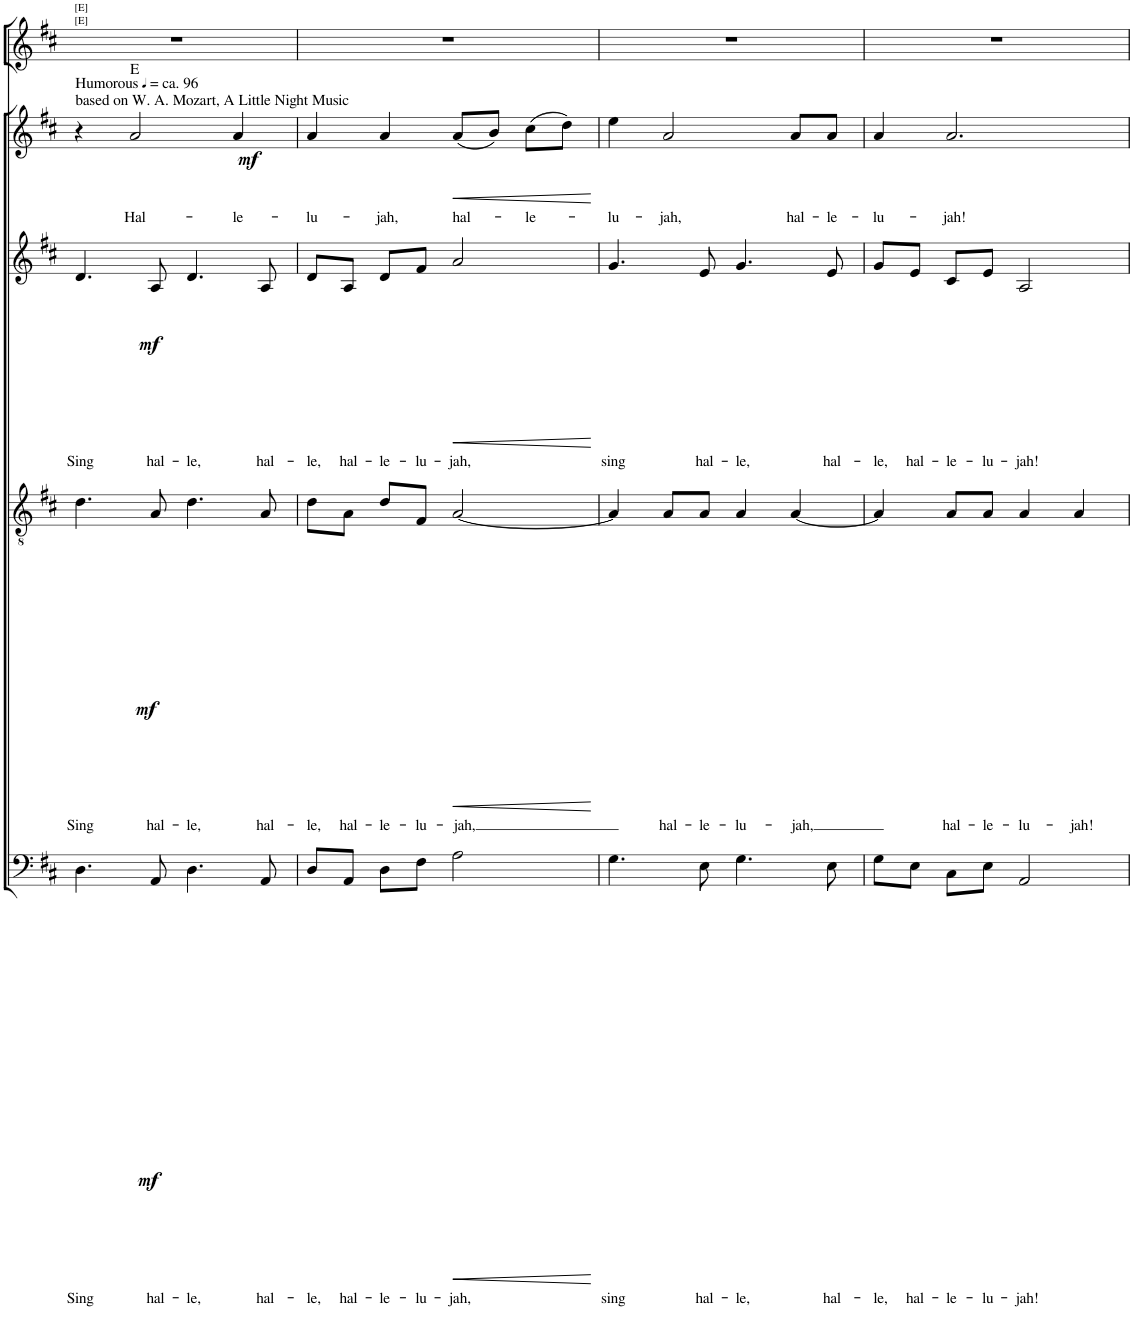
**kern	**text	**dynam	**kern	**text	**dynam	**kern	**text	**dynam	**kern	**text	**dynam
*part4	*part4	*part4	*part3	*part3	*part3	*part2	*part2	*part2	*part1	*part1	*part1
*staff4	*staff4	*staff4	*staff3	*staff3	*staff3	*staff2	*staff2	*staff2	*staff1	*staff1	*staff1
*I"B	*	*	*I"T	*	*	*I"A	*	*	*I"S	*	*
!!LO:PB:g=z
*clefF4	*	*	*clefGv2	*	*	*clefG2	*	*	*clefG2	*	*
*	*	*	*Trd1c2	*	*	*	*	*	*	*	*
*k[f#c#]	*	*	*k[f#c#]	*	*	*k[f#c#]	*	*	*k[f#c#]	*	*
*M4/4	*	*	*M4/4	*	*	*M4/4	*	*	*M4/4	*	*
*met(c)	*	*	*met(c)	*	*	*met(c)	*	*	*met(c)	*	*
=33	=33	=33	=33	=33	=33	=33	=33	=33	=33	=33	=33
!	!	!	!	!	!	!	!	!	!LO:TX:a:t=Humorous	!	!
!	!	!	!	!	!	!	!	!	!LO:TX:a:t=ca. 96	!	!
!	!	!	!	!	!	!	!	!	!LO:TX:a:t=based on W. A. Mozart, A Little Night Music	!	!
!	!LO:LY:b	!LO:DY:b	!	!LO:LY:b	!LO:DY:b	!	!LO:LY:b	!LO:DY:b	!	!	!
4.D\	Sing	mf	4.d\	Sing	mf	4.d/	Sing	mf	4r	.	.
!	!	!	!	!	!	!	!	!	!LO:TX:a:t=E	!	!
!	!	!	!	!	!	!	!	!	!	!LO:LY:b	!LO:DY:b
.	.	.	.	.	.	.	.	.	2a/	Hal-	mf
!	!LO:LY:b	!	!	!LO:LY:b	!	!	!LO:LY:b	!	!	!	!
8AA/	hal-	.	8A/	hal-	.	8A/	hal-	.	.	.	.
!	!LO:LY:b	!	!	!LO:LY:b	!	!	!LO:LY:b	!	!	!	!
4.D\	-le,	.	4.d\	-le,	.	4.d/	-le,	.	.	.	.
!	!	!	!	!	!	!	!	!	!	!LO:LY:b	!
.	.	.	.	.	.	.	.	.	4a/	-le-	.
!	!LO:LY:b	!	!	!LO:LY:b	!	!	!LO:LY:b	!	!	!	!
8AA/	hal-	.	8A/	hal-	.	8A/	hal-	.	.	.	.
=34	=34	=34	=34	=34	=34	=34	=34	=34	=34	=34	=34
!	!LO:LY:b	!	!	!LO:LY:b	!	!	!LO:LY:b	!	!	!LO:LY:b	!
8D/L	-le,	.	8d\L	-le,	.	8d/L	-le,	.	4a/	-lu-	.
!	!LO:LY:b	!	!	!LO:LY:b	!	!	!LO:LY:b	!	!	!	!
8AA/J	hal-	.	8A\J	hal-	.	8A/J	hal-	.	.	.	.
!	!LO:LY:b	!	!	!LO:LY:b	!	!	!LO:LY:b	!	!	!LO:LY:b	!
8D\L	-le-	.	8d/L	-le-	.	8d/L	-le-	.	4a/	-jah,	.
!	!LO:LY:b	!	!	!LO:LY:b	!	!	!LO:LY:b	!	!	!	!
8F#\J	-lu-	.	8F#/J	-lu-	.	8f#/J	-lu-	.	.	.	.
!	!LO:LY:b	!LO:HP:b	!	!LO:LY:b	!LO:HP:b	!	!LO:LY:b	!LO:HP:b	!	!LO:LY:b	!LO:HP:b
2A\	-jah,	<	[2A/	-jah,	<	2a/	-jah,	<	(8a/L	hal-	<
.	.	.	.	.	.	.	.	.	8b/J)	.	.
!	!	!	!	!	!	!	!	!	!	!LO:LY:b	!
.	.	.	.	.	.	.	.	.	(8cc#\L	-le-	.
.	.	.	.	.	.	.	.	.	8dd\J)	.	.
.	.	[	.	.	[	.	.	[	.	.	[
=35	=35	=35	=35	=35	=35	=35	=35	=35	=35	=35	=35
!	!LO:LY:b	!	!	!	!	!	!LO:LY:b	!	!	!LO:LY:b	!
4.G\	sing	.	4A/]	.	.	4.g/	sing	.	4ee\	-lu-	.
!	!	!	!	!LO:LY:b	!	!	!	!	!	!LO:LY:b	!
.	.	.	8A/L	hal-	.	.	.	.	2a/	-jah,	.
!	!LO:LY:b	!	!	!LO:LY:b	!	!	!LO:LY:b	!	!	!	!
8E\	hal-	.	8A/J	-le-	.	8e/	hal-	.	.	.	.
!	!LO:LY:b	!	!	!LO:LY:b	!	!	!LO:LY:b	!	!	!	!
4.G\	-le,	.	4A/	-lu-	.	4.g/	-le,	.	.	.	.
!	!	!	!	!LO:LY:b	!	!	!	!	!	!LO:LY:b	!
.	.	.	[4A/	-jah,	.	.	.	.	8a/L	hal-	.
!	!LO:LY:b	!	!	!	!	!	!LO:LY:b	!	!	!LO:LY:b	!
8E\	hal-	.	.	.	.	8e/	hal-	.	8a/J	-le-	.
=36	=36	=36	=36	=36	=36	=36	=36	=36	=36	=36	=36
!	!LO:LY:b	!	!	!	!	!	!LO:LY:b	!	!	!LO:LY:b	!
8G\L	-le,	.	4A/]	.	.	8g/L	-le,	.	4a/	-lu-	.
!	!LO:LY:b	!	!	!	!	!	!LO:LY:b	!	!	!	!
8E\J	hal-	.	.	.	.	8e/J	hal-	.	.	.	.
!	!LO:LY:b	!	!	!LO:LY:b	!	!	!LO:LY:b	!	!	!LO:LY:b	!
8C#\L	-le-	.	8A/L	hal-	.	8c#/L	-le-	.	2.a/	-jah!	.
!	!LO:LY:b	!	!	!LO:LY:b	!	!	!LO:LY:b	!	!	!	!
8E\J	-lu-	.	8A/J	-le-	.	8e/J	-lu-	.	.	.	.
!	!LO:LY:b	!	!	!LO:LY:b	!	!	!LO:LY:b	!	!	!	!
2AA/	-jah!	.	4A/	-lu-	.	2A/	-jah!	.	.	.	.
!	!	!	!	!LO:LY:b	!	!	!	!	!	!	!
.	.	.	4A/	-jah!	.	.	.	.	.	.	.
=	=	=	=	=	=	=	=	=	=	=	=
*-	*-	*-	*-	*-	*-	*-	*-	*-	*-	*-	*-
